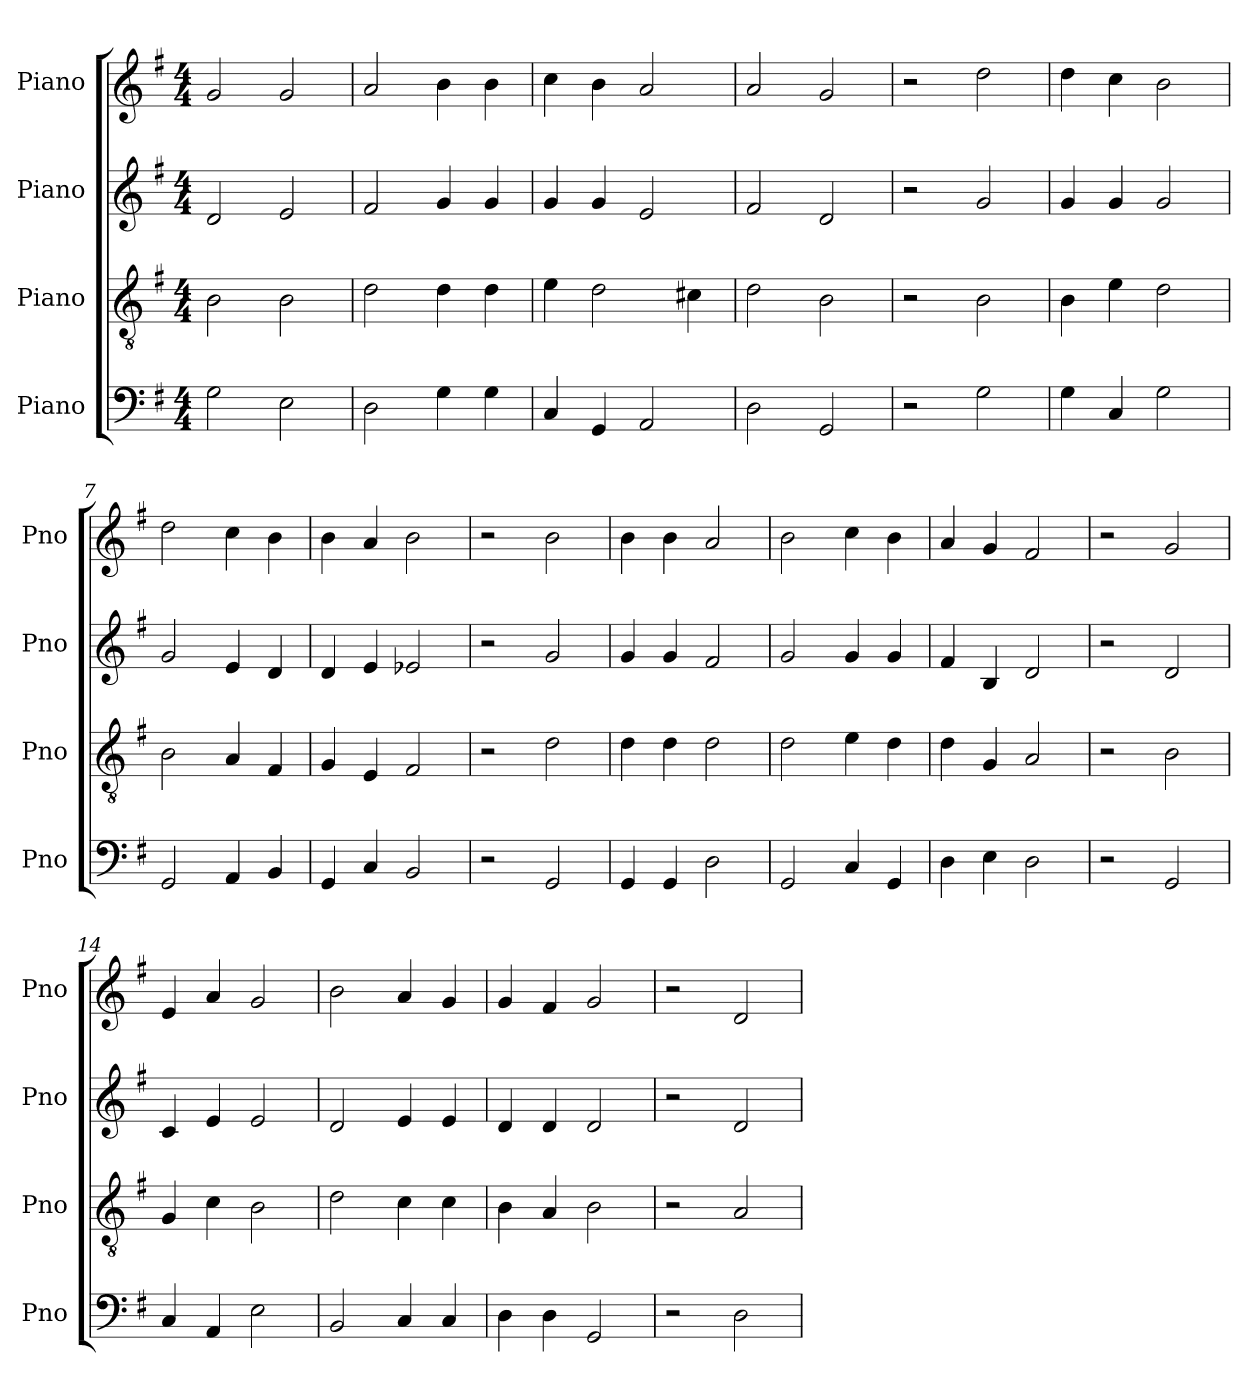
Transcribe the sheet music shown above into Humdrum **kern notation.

**kern	**kern	**kern	**kern
*part4	*part3	*part2	*part1
*staff4	*staff3	*staff2	*staff1
*I"Piano	*I"Piano	*I"Piano	*I"Piano
*I'Pno	*I'Pno	*I'Pno	*I'Pno
*clefF4	*clefGv2	*clefG2	*clefG2
*k[f#]	*k[f#]	*k[f#]	*k[f#]
*M4/4	*M4/4	*M4/4	*M4/4
=1	=1	=1	=1
2G\	2B\	2d/	2g/
2E\	2B\	2e/	2g/
=2	=2	=2	=2
2D\	2d\	2f#/	2a/
4G\	4d\	4g/	4b\
4G\	4d\	4g/	4b\
=3	=3	=3	=3
4C/	4e\	4g/	4cc\
4GG/	2d\	4g/	4b\
2AA/	.	2e/	2a/
.	4c#X\	.	.
=4	=4	=4	=4
2D\	2d\	2f#/	2a/
2GG/	2B\	2d/	2g/
=5	=5	=5	=5
2r	2r	2r	2r
2G\	2B\	2g/	2dd\
=6	=6	=6	=6
4G\	4B\	4g/	4dd\
4C/	4e\	4g/	4cc\
2G\	2d\	2g/	2b\
=7	=7	=7	=7
2GG/	2B\	2g/	2dd\
4AA/	4A/	4e/	4cc\
4BB/	4F#/	4d/	4b\
=8	=8	=8	=8
4GG/	4G/	4d/	4b\
4C/	4E/	4e/	4a/
2BB/	2F#/	2e-X/	2b\
=9	=9	=9	=9
2r	2r	2r	2r
2GG/	2d\	2g/	2b\
!!LO:LB:g=z
=10	=10	=10	=10
4GG/	4d\	4g/	4b\
4GG/	4d\	4g/	4b\
2D\	2d\	2f#/	2a/
=11	=11	=11	=11
2GG/	2d\	2g/	2b\
4C/	4e\	4g/	4cc\
4GG/	4d\	4g/	4b\
=12	=12	=12	=12
4D\	4d\	4f#/	4a/
4E\	4G/	4B/	4g/
2D\	2A/	2d/	2f#/
=13	=13	=13	=13
2r	2r	2r	2r
2GG/	2B\	2d/	2g/
=14	=14	=14	=14
4C/	4G/	4c/	4e/
4AA/	4c\	4e/	4a/
2E\	2B\	2e/	2g/
=15	=15	=15	=15
2BB/	2d\	2d/	2b\
4C/	4c\	4e/	4a/
4C/	4c\	4e/	4g/
=16	=16	=16	=16
4D\	4B\	4d/	4g/
4D\	4A/	4d/	4f#/
2GG/	2B\	2d/	2g/
=17	=17	=17	=17
2r	2r	2r	2r
2D\	2A/	2d/	2d/
=	=	=	=
*-	*-	*-	*-
